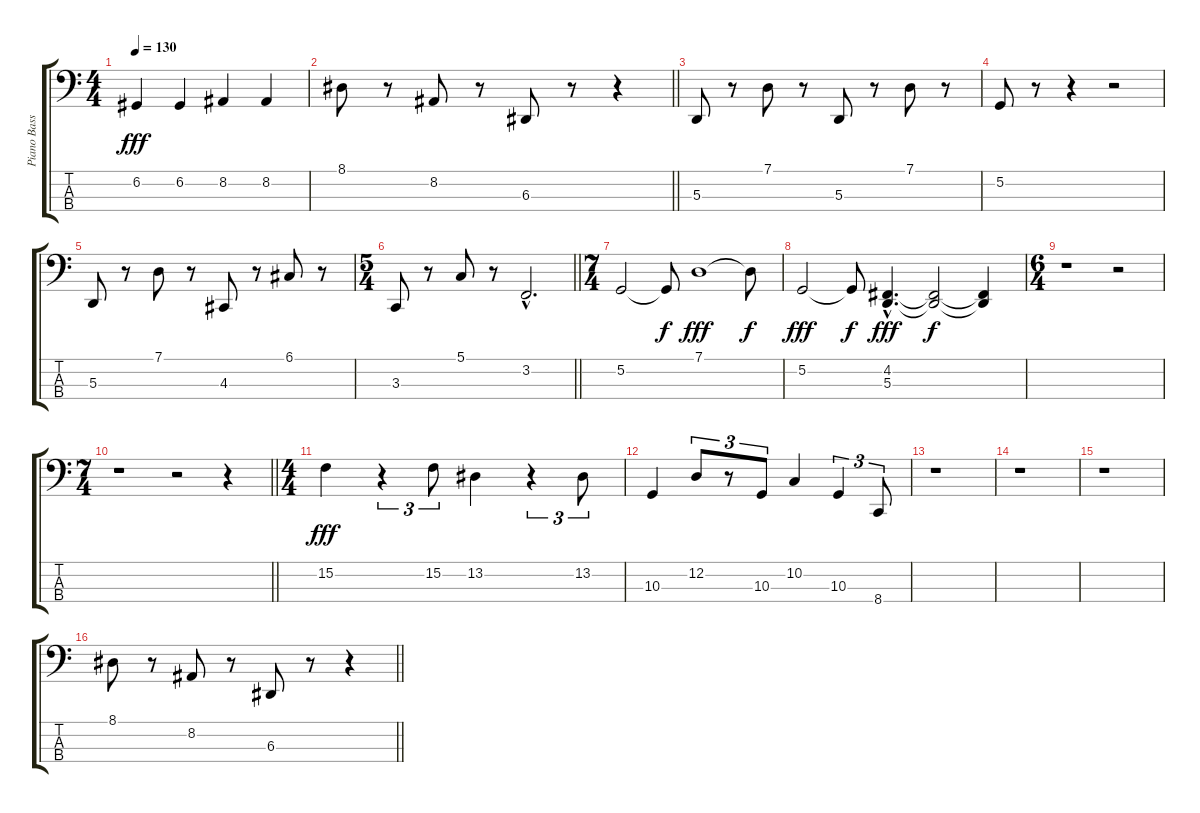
\track ("Piano Bass" "Piano Bass") {instrument acousticgrandpiano}
\staff {score tabs}
\tuning (G2 D2 A1 E1) {hide}
\ts (4 4)
\tempo 130
\clef f4
\ks c
6.2.4{dy fff} 6.2.4 8.2.4 8.2.4 |
\barLineRight lightlight
8.1.8 r.8 8.2.8 r.8 6.3.8 r.8 r.4 |
5.3.8 r.8 7.1.8 r.8 5.3.8 r.8 7.1.8 r.8 |
5.2.8 r.8 r.4 r.2 |
5.3.8 r.8 7.1.8 r.8 4.3.8 r.8 6.1.8 r.8 |
\ts (5 4)
\barLineRight lightlight
3.3.8 r.8 5.1.8 r.8 3.2{hac}.2{d} |
\ts (7 4)
5.2.2 5.2{t}.8{dy f} 7.1.1{dy fff} 7.1{t}.8{dy f} |
5.2.2{dy fff} 5.2{t}.8{dy f} (4.2{hac} 5.3{hac}).4{d dy fff} (4.2{t} 5.3{t}).2{dy f} (4.2{t} 5.3{t}).4 |
\ts (6 4)
r.1 r.2 |
\ts (7 4)
\barLineRight lightlight
r.1 r.2 r.4 |
\ts (4 4)
15.2.4{dy fff} r.4{tu (3 2)} 15.2.8{tu (3 2)} 13.2.4 r.4{tu (3 2)} 13.2.8{tu (3 2)} |
10.3.4 12.2.8{tu (3 2)} r.8{tu (3 2)} 10.3.8{tu (3 2)} 10.2.4 10.3.4{tu (3 2)} 8.4.8{tu (3 2)} |
r.1 |
r.1 |
r.1 |
\barLineRight lightlight
8.1.8 r.8 8.2.8 r.8 6.3.8 r.8 r.4
